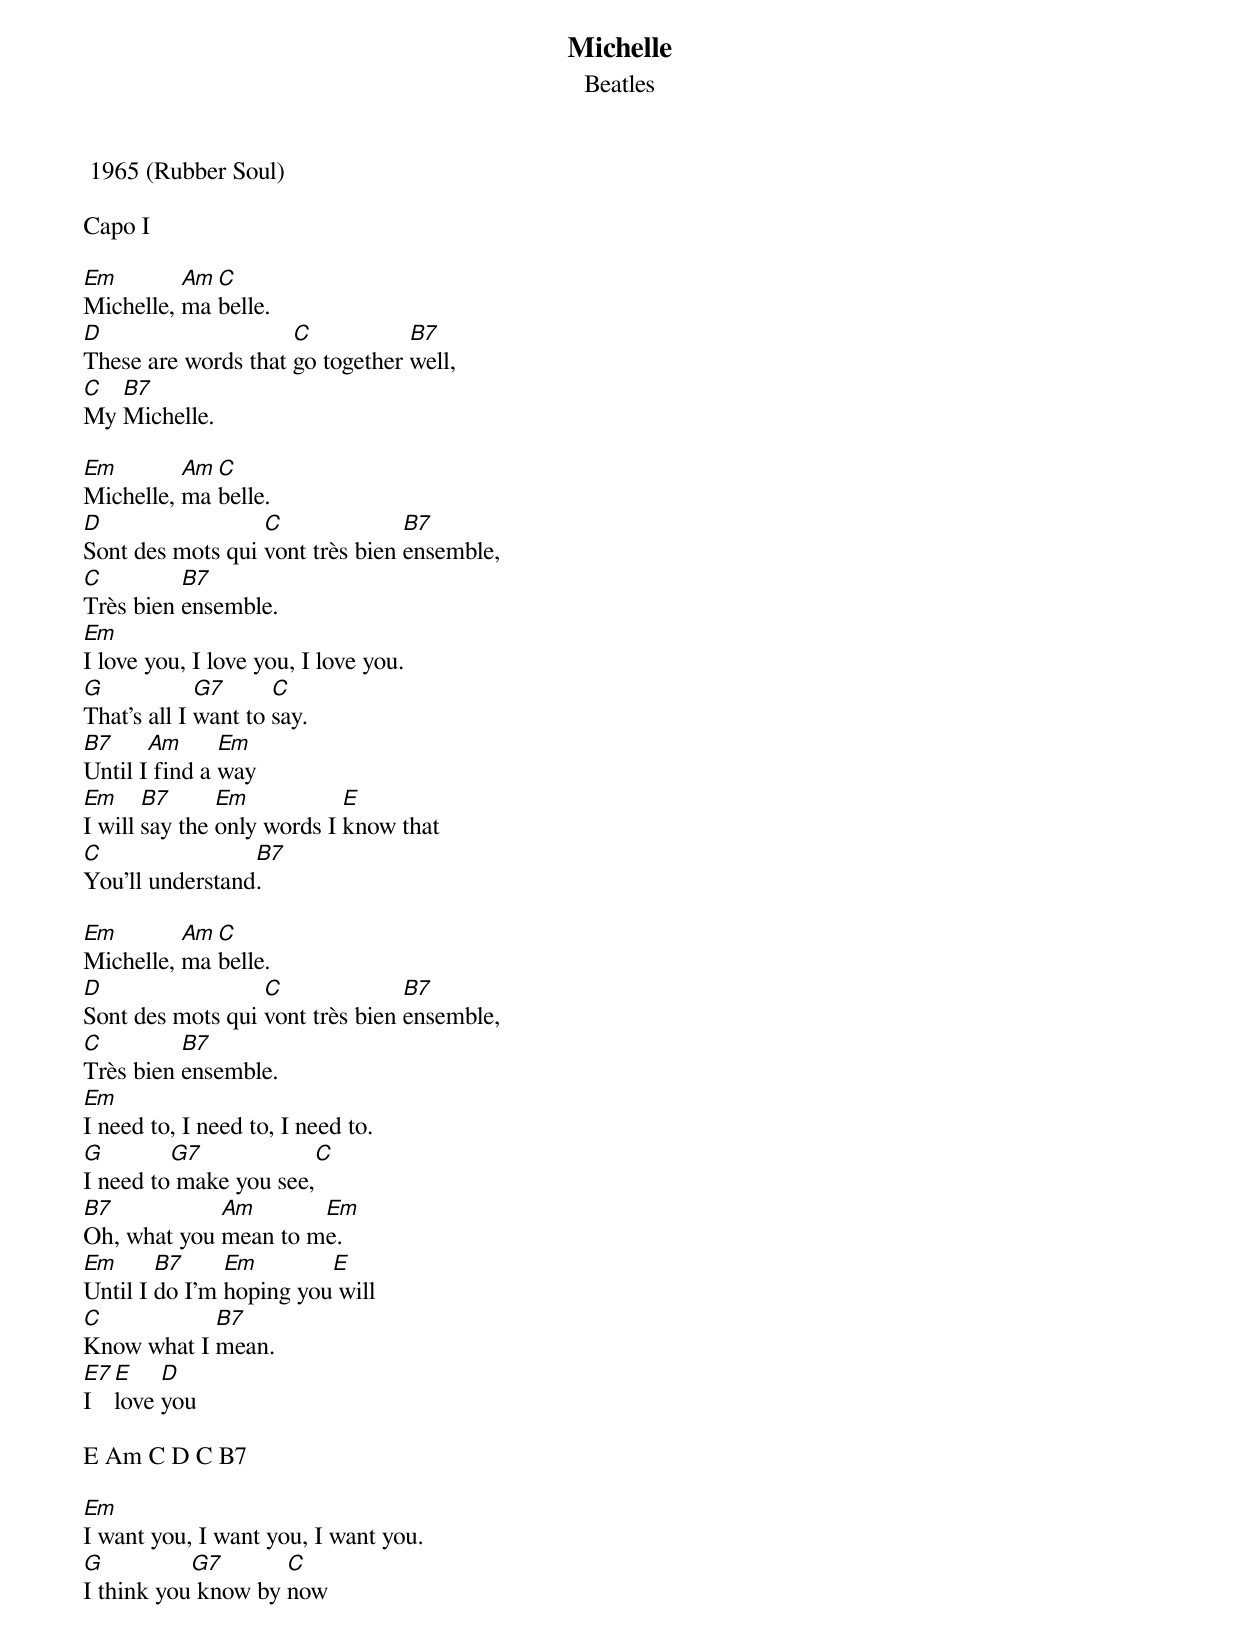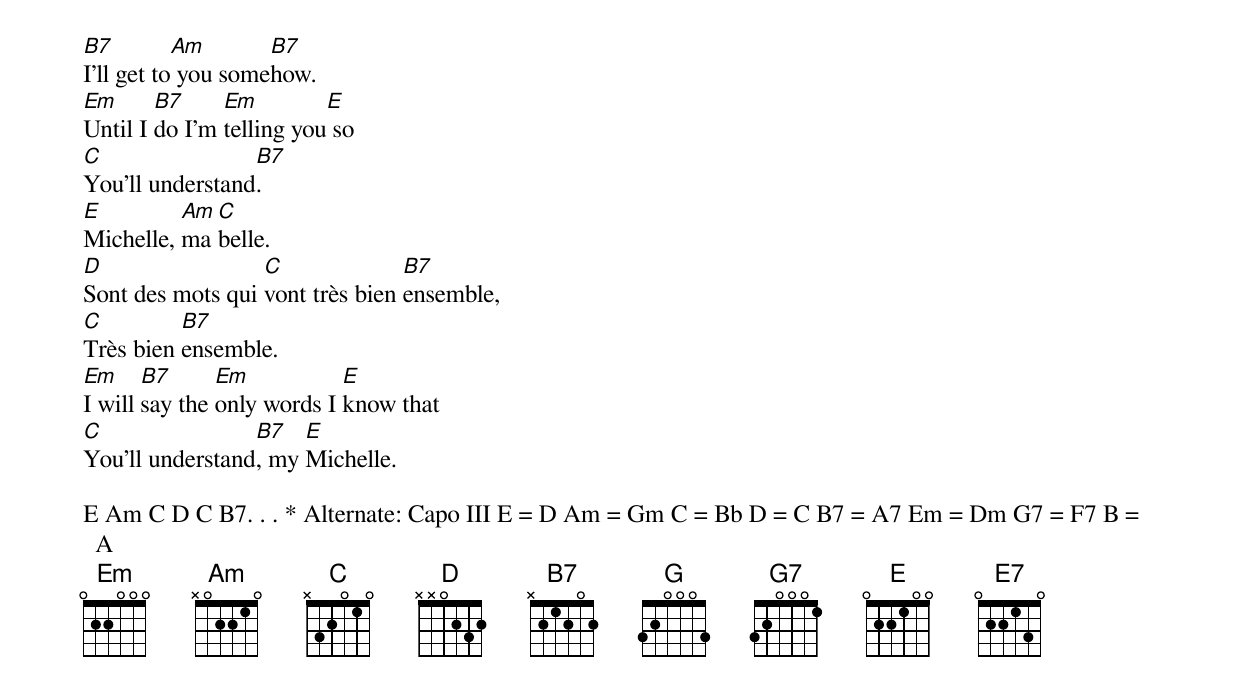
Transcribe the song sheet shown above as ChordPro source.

{title:Michelle}
{subtitle:Beatles}
 1965 (Rubber Soul)

Capo I

[Em]Michelle, [Am]ma [C]belle.
[D]These are words that [C]go together [B7]well,
[C]My [B7]Michelle.

[Em]Michelle, [Am]ma [C]belle.
[D]Sont des mots qui [C]vont très bien [B7]ensemble,
[C]Très bien [B7]ensemble.
[Em]I love you, I love you, I love you.
[G]That's all I [G7]want to [C]say.
[B7]Until I[Am] find a [Em]way
[Em]I will [B7]say the [Em]only words I [E]know that
[C]You'll understand[B7].

[Em]Michelle, [Am]ma [C]belle.
[D]Sont des mots qui [C]vont très bien [B7]ensemble,
[C]Très bien [B7]ensemble.
[Em]I need to, I need to, I need to.
[G]I need to[G7] make you see,[C]
[B7]Oh, what you [Am]mean to m[Em]e.
[Em]Until I [B7]do I'm [Em]hoping you[E] will
[C]Know what I [B7]mean.
[E7]I [E]love [D]you

E Am C D C B7

[Em]I want you, I want you, I want you.
[G]I think you[G7] know by [C]now
[B7]I'll get to[Am] you some[B7]how.
[Em]Until I [B7]do I'm [Em]telling you[E] so
[C]You'll understand[B7].
[E]Michelle, [Am]ma [C]belle.
[D]Sont des mots qui [C]vont très bien [B7]ensemble,
[C]Très bien [B7]ensemble.
[Em]I will [B7]say the [Em]only words I [E]know that
[C]You'll understand[B7], my [E]Michelle.

E Am C D C B7. . . * Alternate: Capo III E = D Am = Gm C = Bb D = C B7 = A7 Em = Dm G7 = F7 B = A
